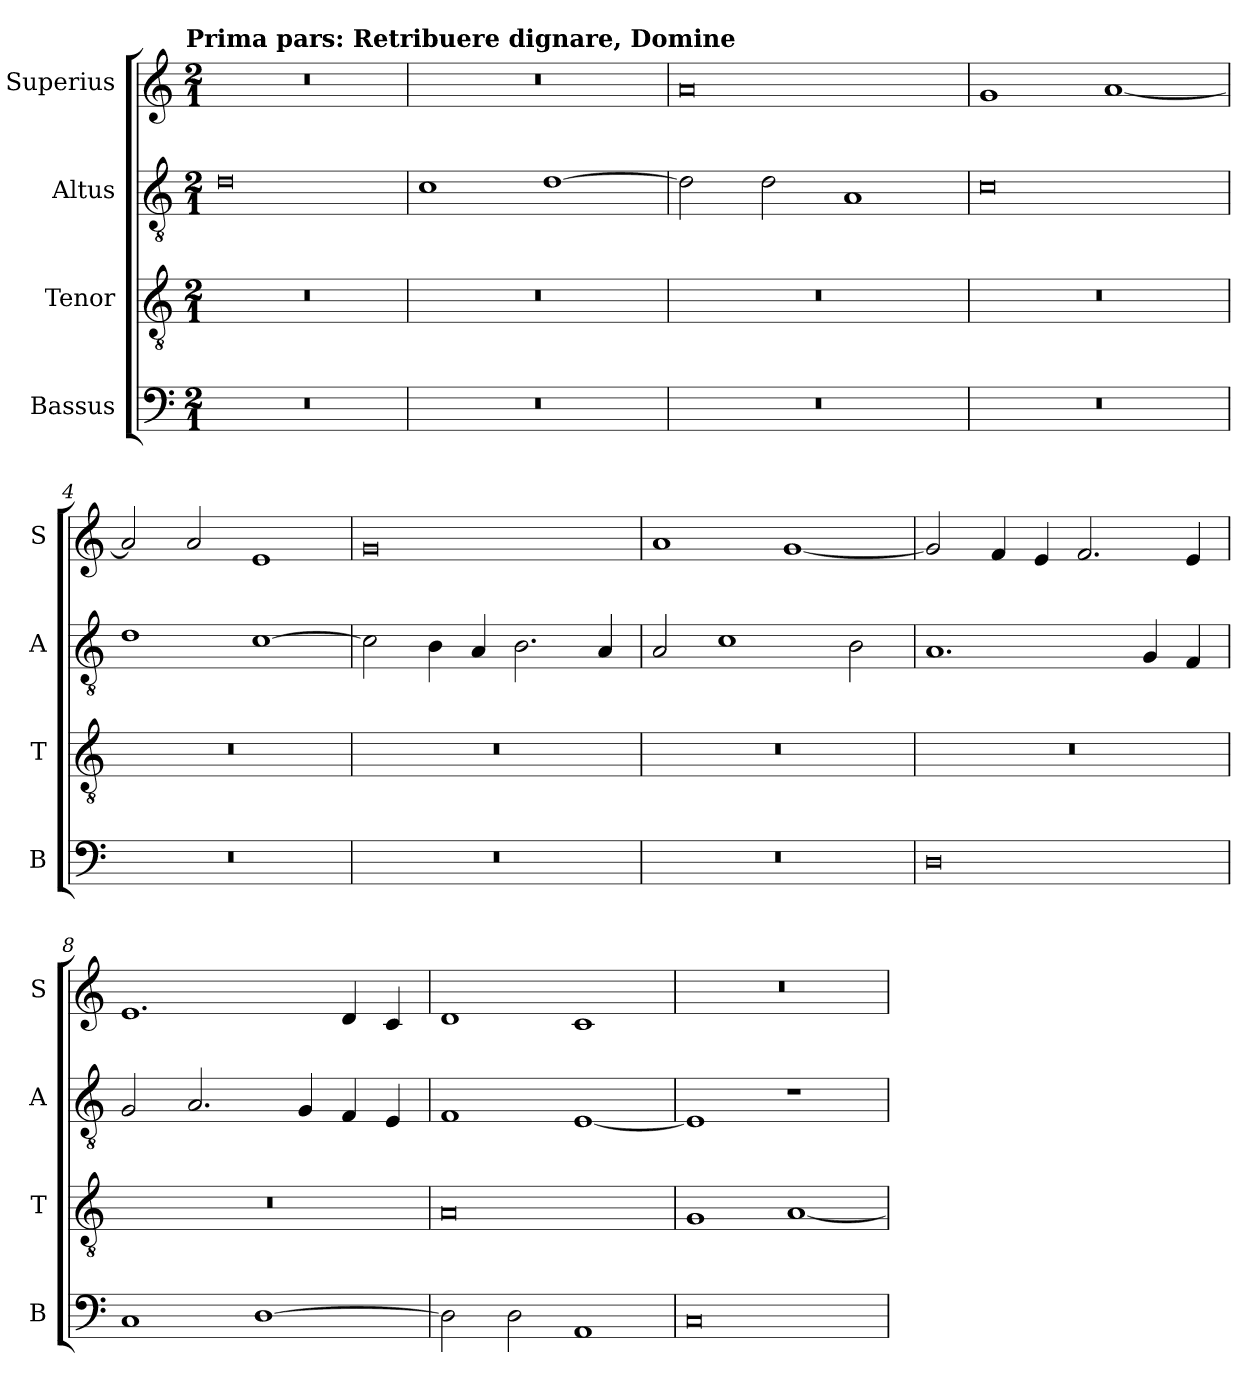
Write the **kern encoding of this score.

**kern	**kern	**kern	**kern
*part4	*part3	*part2	*part1
*staff4	*staff3	*staff2	*staff1
*I"Bassus	*I"Tenor	*I"Altus	*I"Superius
*I'B	*I'T	*I'A	*I'S
*clefF4	*clefGv2	*clefGv2	*clefG2
*k[]	*k[]	*k[]	*k[]
*C:	*C:	*C:	*C:
!!LO:TX:omd:t=Prima pars&colon; Retribuere dignare, Domine
*M2/1	*M2/1	*M2/1	*M2/1
=	=	=	=
0r	0r	0d	0r
=1	=1	=1	=1
0r	0r	1c	0r
.	.	[1d	.
=2	=2	=2	=2
0r	0r	2d]	0a
.	.	2d	.
.	.	1A	.
=3	=3	=3	=3
0r	0r	0c	1g
.	.	.	[1a
=4	=4	=4	=4
0r	0r	1d	2a]
.	.	.	2a
.	.	[1c	1e
=5	=5	=5	=5
0r	0r	2c]	0g
.	.	4B	.
.	.	4A	.
.	.	2.B	.
.	.	4A	.
=6	=6	=6	=6
0r	0r	2A	1a
.	.	1c	.
.	.	.	[1g
.	.	2B	.
=7	=7	=7	=7
0D	0r	1.A	2g]
.	.	.	4f
.	.	.	4e
.	.	.	2.f
.	.	4G	.
.	.	4F	4e
=8	=8	=8	=8
1C	0r	2G	1.e
.	.	2.A	.
[1D	.	.	.
.	.	4G	.
.	.	4F	4d
.	.	4E	4c
=9	=9	=9	=9
2D]	0A	1F	1d
2D	.	.	.
1AA	.	[1E	1c
=10	=10	=10	=10
0C	1G	1E]	0r
.	[1A	1r	.
=	=	=	=
*-	*-	*-	*-
